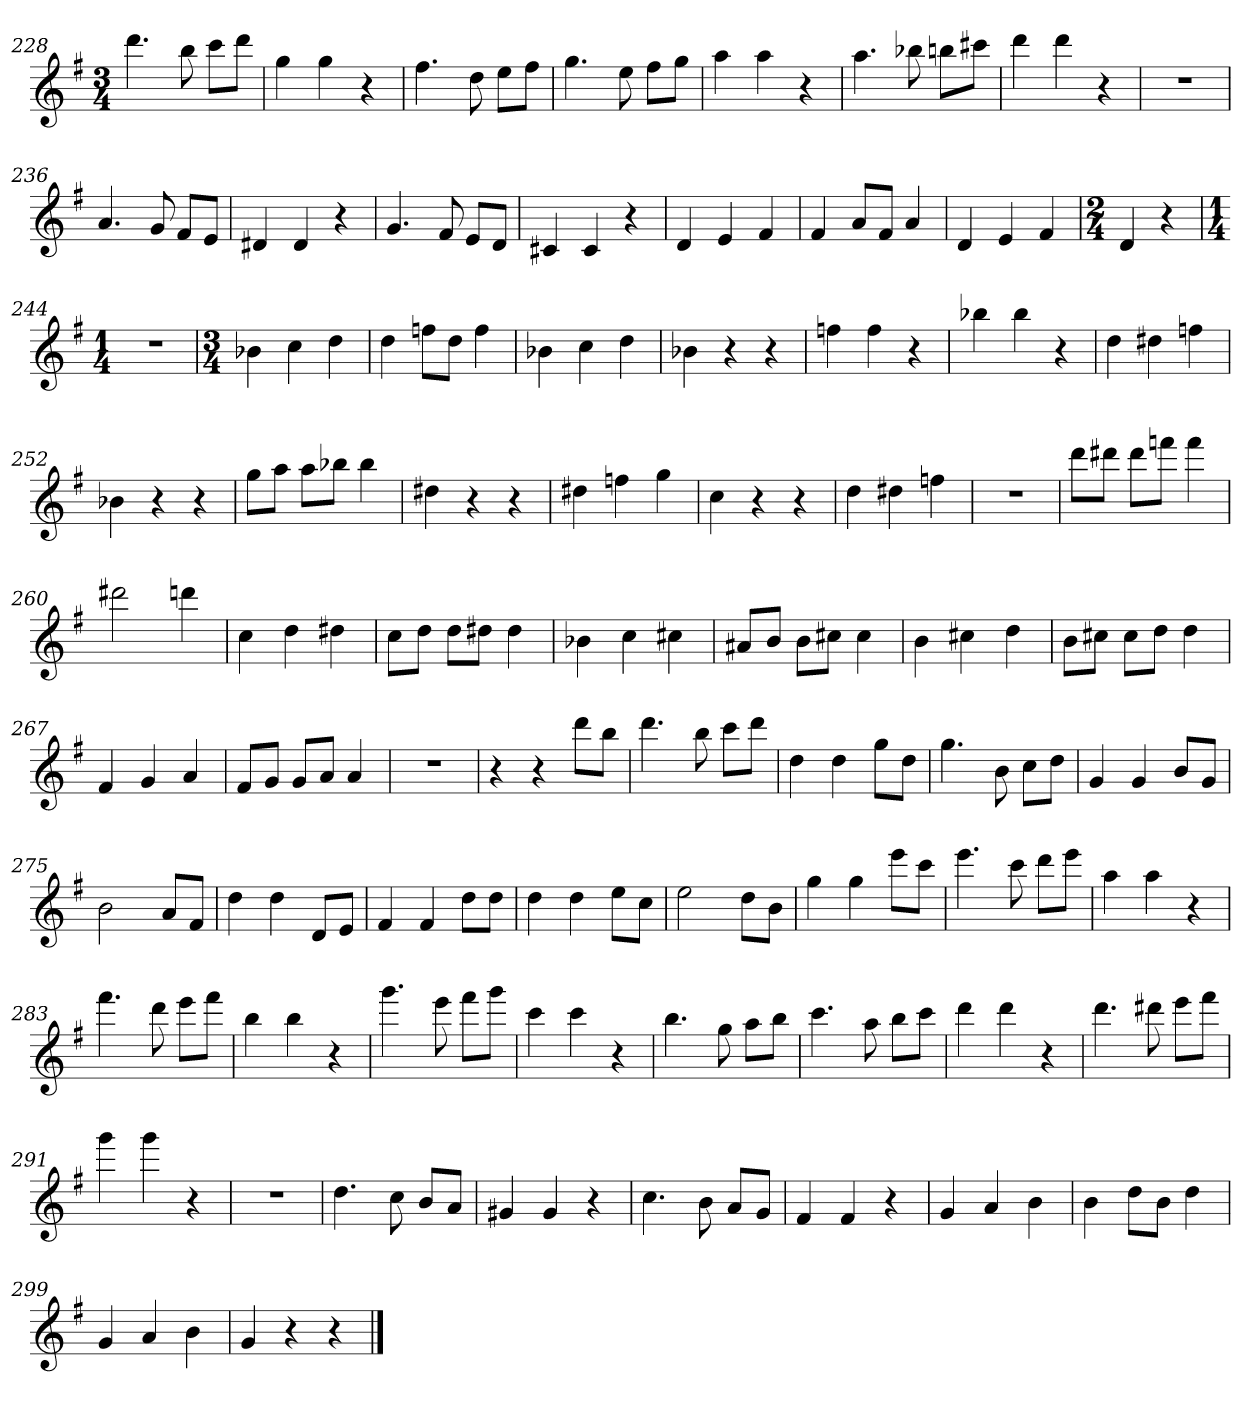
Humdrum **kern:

**kern
*part1
*staff1
*clefG2
*k[f#]
*G:
*M3/4
=228
4.ddd
8bb
8ccc\L
8ddd\J
=229
4gg
4gg
4r
=230
4.ff#
8dd
8ee\L
8ff#\J
=231
4.gg
8ee
8ff#\L
8gg\J
=232
4aa
4aa
4r
=233
4.aa
8bb-X
8bbn\L
8ccc#X\J
=234
4ddd
4ddd
4r
=235
2.r
=236
4.a
8g
8f#/L
8e/J
=237
4d#X
4d#
4r
=238
4.g
8f#
8e/L
8d/J
=239
4c#X
4c#
4r
=240
4d
4e
4f#
=241
4f#
8a/L
8f#/J
4a
=242
4d
4e
4f#
=243
*M2/4
4d
4r
=244
*M1/4
4r
=245
*M3/4
4b-X
4cc
4dd
=246
4dd
8ffn\L
8dd\J
4ff
=247
4b-X
4cc
4dd
=248
4b-X
4r
4r
=249
4ffn
4ff
4r
=250
4bb-X
4bb-
4r
=251
4dd
4dd#X
4ffn
=252
4b-X
4r
4r
=253
8gg\L
8aa\J
8aa\L
8bb-X\J
4bb-
=254
4dd#X
4r
4r
=255
4dd#X
4ffn
4gg
=256
4cc
4r
4r
=257
4dd
4dd#X
4ffn
=258
2.r
=259
8ddd\L
8ddd#X\J
8ddd#\L
8fffn\J
4fff
=260
2ddd#X
4dddn
=261
4cc
4dd
4dd#X
=262
8cc\L
8dd\J
8dd\L
8dd#X\J
4dd#
=263
4b-X
4cc
4cc#X
=264
8a#X/L
8b/J
8b\L
8cc#X\J
4cc#
=265
4b
4cc#X
4dd
=266
8b\L
8cc#X\J
8cc#\L
8dd\J
4dd
=267
4f#
4g
4a
=268
8f#/L
8g/J
8g/L
8a/J
4a
=269
2.r
=270
4r
4r
8ddd\L
8bb\J
=271
4.ddd
8bb
8ccc\L
8ddd\J
=272
4dd
4dd
8gg\L
8dd\J
=273
4.gg
8b
8cc\L
8dd\J
=274
4g
4g
8b/L
8g/J
=275
2b
8a/L
8f#/J
=276
4dd
4dd
8d/L
8e/J
=277
4f#
4f#
8dd\L
8dd\J
=278
4dd
4dd
8ee\L
8cc\J
=279
2ee
8dd\L
8b\J
=280
4gg
4gg
8eee\L
8ccc\J
=281
4.eee
8ccc
8ddd\L
8eee\J
=282
4aa
4aa
4r
=283
4.fff#
8ddd
8eee\L
8fff#\J
=284
4bb
4bb
4r
=285
4.ggg
8eee
8fff#\L
8ggg\J
=286
4ccc
4ccc
4r
=287
4.bb
8gg
8aa\L
8bb\J
=288
4.ccc
8aa
8bb\L
8ccc\J
=289
4ddd
4ddd
4r
=290
4.ddd
8ddd#X
8eee\L
8fff#\J
=291
4ggg
4ggg
4r
=292
2.r
=293
4.dd
8cc
8b/L
8a/J
=294
4g#X
4g#
4r
=295
4.cc
8b
8a/L
8g/J
=296
4f#
4f#
4r
=297
4g
4a
4b
=298
4b
8dd\L
8b\J
4dd
=299
4g
4a
4b
=300
4g
4r
4r
==
*-
